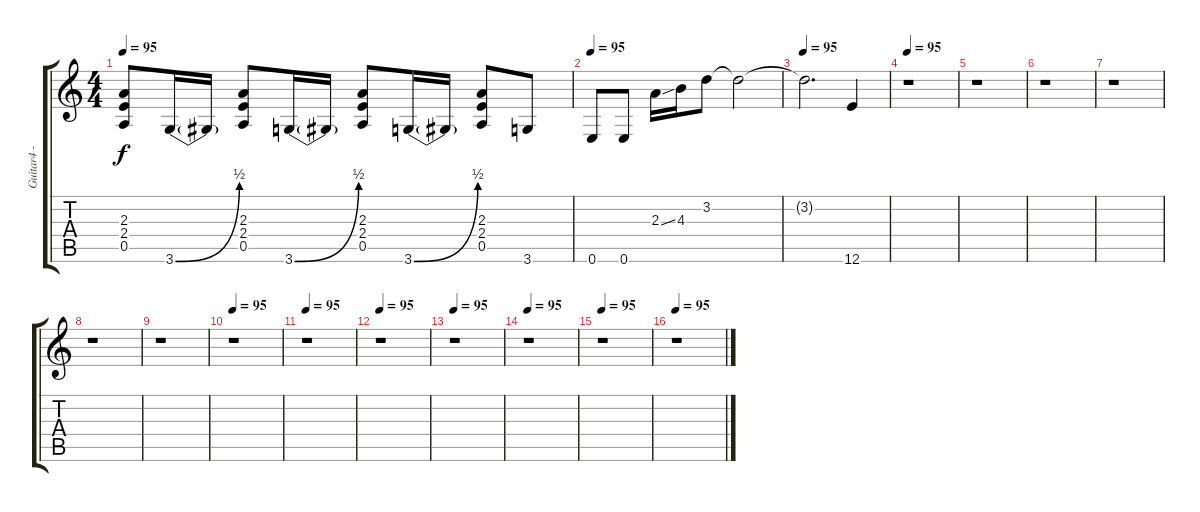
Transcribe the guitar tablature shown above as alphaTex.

\track ("Guitar4 - David Gilmour" "Guitar4 - ") {instrument overdrivenguitar}
\staff {score tabs}
\tuning (E4 B3 G3 D3 A2 E2) {hide}
\ts (4 4)
\tempo 95
\clef g2
\ks c
(2.3 2.4 0.5).8{dy f} 3.6{be (bend 0 0 60 2)}.16 3.6{t}.16 (2.3 2.4 0.5).8 3.6{be (bend 0 0 60 2)}.16 3.6{t}.16 (2.3 2.4 0.5).8 3.6{be (bend 0 0 60 2)}.16 3.6{t}.16 (2.3 2.4 0.5).8 3.6.8 |
\tempo 95
0.6.8 0.6.8 2.3{ss}.16 4.3.16 3.2.8 3.2{t}.2 |
\tempo 95
3.2{t}.2{d} 12.6.4 |
\tempo 95
r.1 |
r.1 |
r.1 |
r.1 |
r.1 |
r.1 |
\tempo 95
r.1 |
\tempo 95
r.1 |
\tempo 95
r.1 |
\tempo 95
r.1 |
\tempo 95
r.1 |
\tempo 95
r.1 |
\tempo 95
r.1
